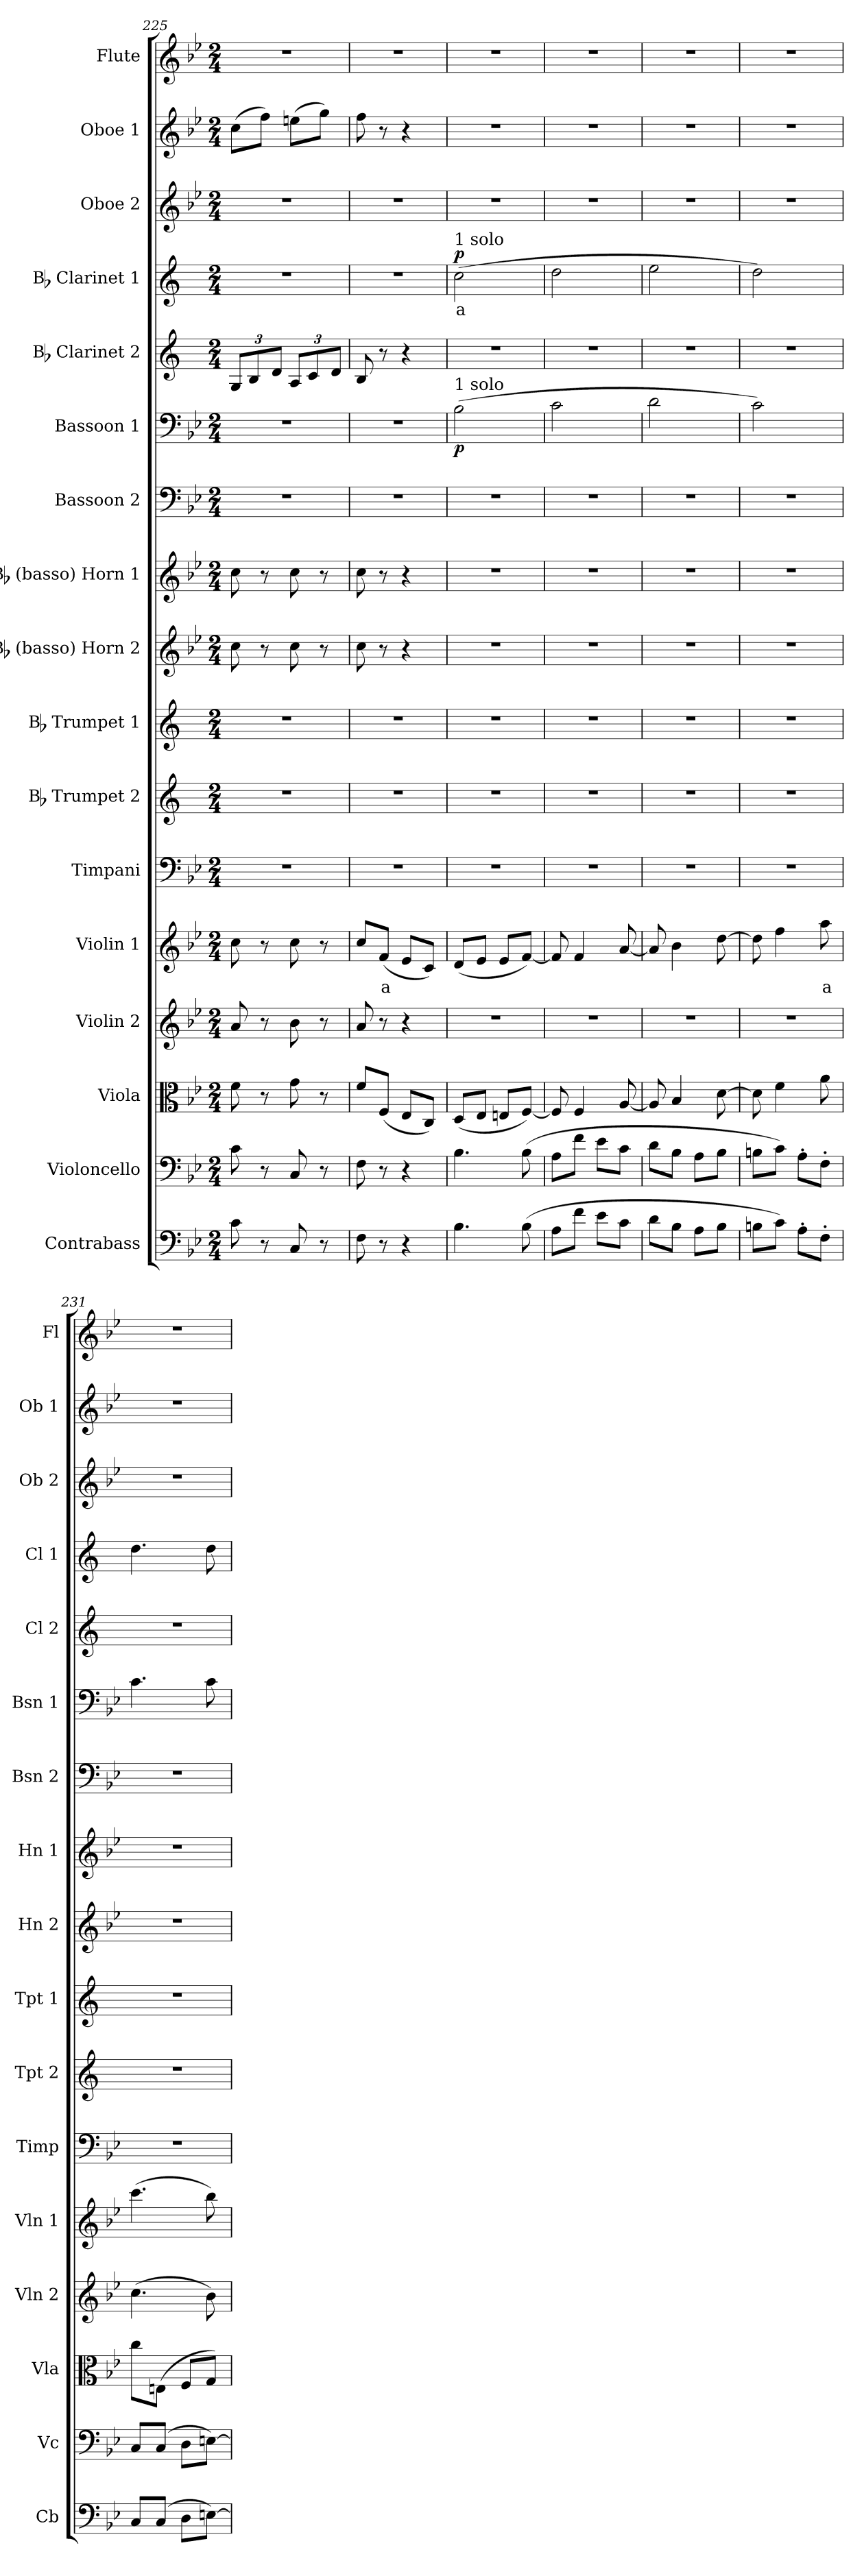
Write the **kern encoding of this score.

**kern	**kern	**kern	**kern	**kern	**text	**kern	**kern	**kern	**kern	**kern	**kern	**kern	**dynam	**kern	**kern	**text	**dynam	**kern	**kern	**kern
*part17	*part16	*part15	*part14	*part13	*part13	*part12	*part11	*part10	*part9	*part8	*part7	*part6	*part6	*part5	*part4	*part4	*part4	*part3	*part2	*part1
*staff17	*staff16	*staff15	*staff14	*staff13	*staff13	*staff12	*staff11	*staff10	*staff9	*staff8	*staff7	*staff6	*staff6	*staff5	*staff4	*staff4	*staff4	*staff3	*staff2	*staff1
*I"Contrabass	*I"Violoncello	*I"Viola	*I"Violin 2	*I"Violin 1	*	*I"Timpani	*I"Bb Trumpet 2	*I"Bb Trumpet 1	*I"Bb (basso) Horn 2	*I"Bb (basso) Horn 1	*I"Bassoon 2	*I"Bassoon 1	*	*I"Bb Clarinet 2	*I"Bb Clarinet 1	*	*	*I"Oboe 2	*I"Oboe 1	*I"Flute
*I'Cb	*I'Vc	*I'Vla	*I'Vln 2	*I'Vln 1	*	*I'Timp	*I'Tpt 2	*I'Tpt 1	*I'Hn 2	*I'Hn 1	*I'Bsn 2	*I'Bsn 1	*	*I'Cl 2	*I'Cl 1	*	*	*I'Ob 2	*I'Ob 1	*I'Fl
*clefF4	*clefF4	*clefC3	*clefG2	*clefG2	*	*clefF4	*clefG2	*clefG2	*clefG2	*clefG2	*clefF4	*clefF4	*	*clefG2	*clefG2	*	*	*clefG2	*clefG2	*clefG2
*ITrd7c12	*	*	*	*	*	*	*ITrd1c2	*ITrd1c2	*ITrd8c14	*ITrd8c14	*	*	*	*ITrd1c2	*ITrd1c2	*	*	*	*	*
*k[b-e-]	*k[b-e-]	*k[b-e-]	*k[b-e-]	*k[b-e-]	*	*k[b-e-]	*k[b-e-]	*k[b-e-]	*k[b-e-]	*k[b-e-]	*k[b-e-]	*k[b-e-]	*	*k[b-e-]	*k[b-e-]	*	*	*k[b-e-]	*k[b-e-]	*k[b-e-]
*M2/4	*M2/4	*M2/4	*M2/4	*M2/4	*	*M2/4	*M2/4	*M2/4	*M2/4	*M2/4	*M2/4	*M2/4	*	*M2/4	*M2/4	*	*	*M2/4	*M2/4	*M2/4
*	*	*	*	*	*	*	*	*	*	*	*	*	*	*Xbrackettup	*	*	*	*	*	*
=225	=225	=225	=225	=225	=225	=225	=225	=225	=225	=225	=225	=225	=225	=225	=225	=225	=225	=225	=225	=225
8C\	8c\	8f\	8a/	8cc\	.	2r	2r	2r	8c\	8c\	2r	2r	.	12F/L	2r	.	.	2r	(8cc\L	2r
.	.	.	.	.	.	.	.	.	.	.	.	.	.	12A/	.	.	.	.	.	.
8r	8r	8r	8r	8r	.	.	.	.	8r	8r	.	.	.	.	.	.	.	.	8ff\J)	.
.	.	.	.	.	.	.	.	.	.	.	.	.	.	12c/J	.	.	.	.	.	.
8CC/	8C/	8g\	8b-\	8cc\	.	.	.	.	8c\	8c\	.	.	.	12G/L	.	.	.	.	(8een\L	.
.	.	.	.	.	.	.	.	.	.	.	.	.	.	12B-/	.	.	.	.	.	.
8r	8r	8r	8r	8r	.	.	.	.	8r	8r	.	.	.	.	.	.	.	.	8gg\J)	.
.	.	.	.	.	.	.	.	.	.	.	.	.	.	12c/J	.	.	.	.	.	.
=226	=226	=226	=226	=226	=226	=226	=226	=226	=226	=226	=226	=226	=226	=226	=226	=226	=226	=226	=226	=226
8FF\	8F\	8f/L	8a/	8cc/L	.	2r	2r	2r	8c\	8c\	2r	2r	.	8A/	2r	.	.	2r	8ff\	2r
!	!	!	!	!	!LO:LY:b:color=#FF0000	!	!	!	!	!	!	!	!	!	!	!	!	!	!	!
8r	8r	(8F/J	8r	(8f/J	a	.	.	.	8r	8r	.	.	.	8r	.	.	.	.	8r	.
4r	4r	8E-/L	4r	8e-/L	.	.	.	.	4r	4r	.	.	.	4r	.	.	.	.	4r	.
.	.	8C/J)	.	8c/J)	.	.	.	.	.	.	.	.	.	.	.	.	.	.	.	.
=227	=227	=227	=227	=227	=227	=227	=227	=227	=227	=227	=227	=227	=227	=227	=227	=227	=227	=227	=227	=227
!	!	!	!	!	!	!	!	!	!	!	!	!	!	!	!LO:TX:a:t=1 solo	!	!	!	!	!
!	!	!	!	!	!	!	!	!	!	!	!	!LO:TX:a:t=1 solo	!	!	!	!	!	!	!	!
!	!	!	!	!	!	!	!	!	!	!	!	!	!LO:DY:b	!	!	!LO:LY:b:color=#FF0000	!LO:DY:b	!	!	!
4.BB-\	4.B-\	(8D/L	2r	(8d/L	.	2r	2r	2r	2r	2r	2r	(2B-\	p	2r	(2b-\	a	p	2r	2r	2r
.	.	8E-/J	.	8e-/J	.	.	.	.	.	.	.	.	.	.	.	.	.	.	.	.
.	.	8En/L	.	8e-/L	.	.	.	.	.	.	.	.	.	.	.	.	.	.	.	.
(8BB-\	(8B-\	[8F/J)	.	[8f/J)	.	.	.	.	.	.	.	.	.	.	.	.	.	.	.	.
=228	=228	=228	=228	=228	=228	=228	=228	=228	=228	=228	=228	=228	=228	=228	=228	=228	=228	=228	=228	=228
8AA\L	8A\L	8F/]	2r	8f/]	.	2r	2r	2r	2r	2r	2r	2c\	.	2r	2cc\	.	.	2r	2r	2r
8F\J	8f\J	4F/	.	4f/	.	.	.	.	.	.	.	.	.	.	.	.	.	.	.	.
8E-\L	8e-\L	.	.	.	.	.	.	.	.	.	.	.	.	.	.	.	.	.	.	.
8C\J	8c\J	[8A/	.	[8a/	.	.	.	.	.	.	.	.	.	.	.	.	.	.	.	.
=229	=229	=229	=229	=229	=229	=229	=229	=229	=229	=229	=229	=229	=229	=229	=229	=229	=229	=229	=229	=229
8D\L	8d\L	8A/]	2r	8a/]	.	2r	2r	2r	2r	2r	2r	2d\	.	2r	2dd\	.	.	2r	2r	2r
8BB-\J	8B-\J	4B-/	.	4b-\	.	.	.	.	.	.	.	.	.	.	.	.	.	.	.	.
8AA\L	8A\L	.	.	.	.	.	.	.	.	.	.	.	.	.	.	.	.	.	.	.
8BB-\J	8B-\J	[8d\	.	[8dd\	.	.	.	.	.	.	.	.	.	.	.	.	.	.	.	.
=230	=230	=230	=230	=230	=230	=230	=230	=230	=230	=230	=230	=230	=230	=230	=230	=230	=230	=230	=230	=230
8BBn\L	8Bn\L	8d\]	2r	8dd\]	.	2r	2r	2r	2r	2r	2r	2c\)	.	2r	2cc\)	.	.	2r	2r	2r
8C\J)	8c\J)	4f\	.	4ff\	.	.	.	.	.	.	.	.	.	.	.	.	.	.	.	.
8AA'\L	8A'\L	.	.	.	.	.	.	.	.	.	.	.	.	.	.	.	.	.	.	.
!	!	!	!	!	!LO:LY:b:color=#FF0000	!	!	!	!	!	!	!	!	!	!	!	!	!	!	!
8FF'\J	8F'\J	8a\	.	8aa\	a	.	.	.	.	.	.	.	.	.	.	.	.	.	.	.
!!LO:PB:g=z
=231	=231	=231	=231	=231	=231	=231	=231	=231	=231	=231	=231	=231	=231	=231	=231	=231	=231	=231	=231	=231
8CC/L	8C/L	8cc\L	(4.cc\	(4.ccc\	.	2r	2r	2r	2r	2r	2r	4.c\	.	2r	4.cc\	.	.	2r	2r	2r
(8CC/J	(8C/J	(8En\J	.	.	.	.	.	.	.	.	.	.	.	.	.	.	.	.	.	.
8DD\L	8D\L	8F/L	.	.	.	.	.	.	.	.	.	.	.	.	.	.	.	.	.	.
[8EEn\J)	[8En\J)	8G/J)	8b-\)	8bb-\)	.	.	.	.	.	.	.	8c\	.	.	8cc\	.	.	.	.	.
=	=	=	=	=	=	=	=	=	=	=	=	=	=	=	=	=	=	=	=	=
*-	*-	*-	*-	*-	*-	*-	*-	*-	*-	*-	*-	*-	*-	*-	*-	*-	*-	*-	*-	*-
